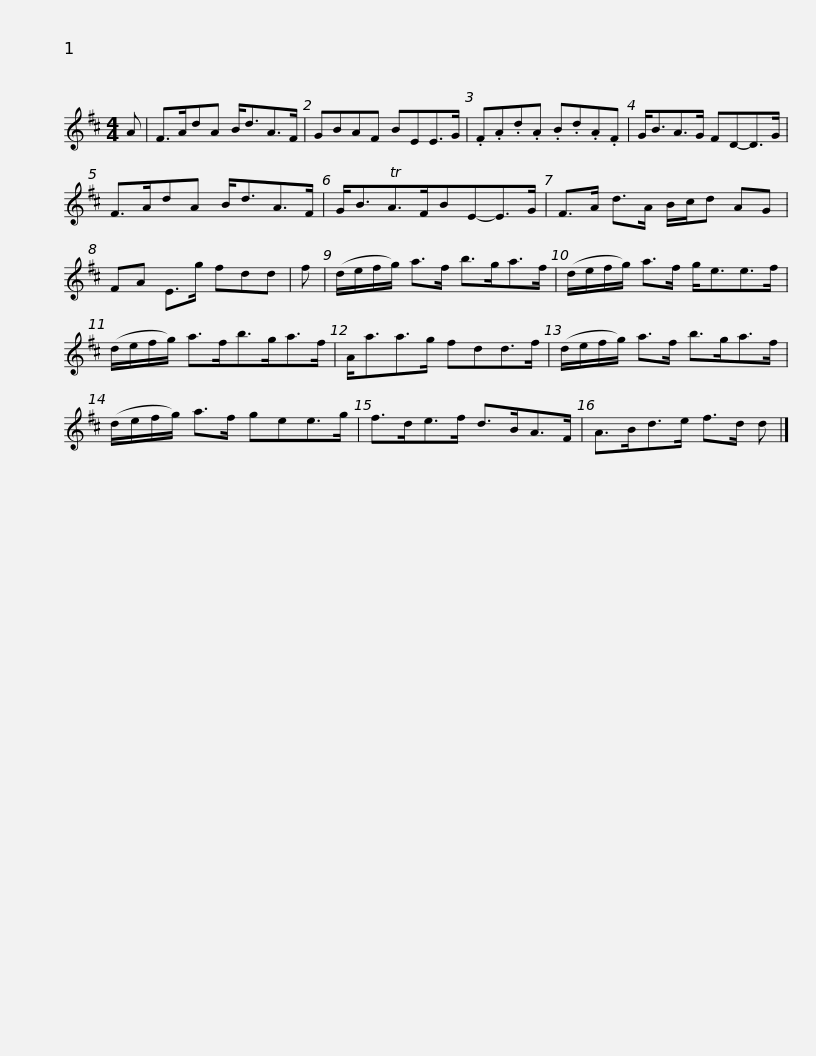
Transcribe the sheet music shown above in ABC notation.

X:1
L:1/8
M:4/4
I:linebreak $
K:D
V:1 treble
V:1
 A | F>AdA B<dA>F | GBAF BEE>G | .F.A.d.A .B.d.A.F | G<BA>G FD-D>G |$ %5
 F>AdA B<dA>F | G<BTA>FBE-E>G | F>A d>A B/c/d AG | FA E>g fdd | f |$ %10
 (d/e/f/g/) a>f b>ga>f | (d/e/f/g/) a>f g<ee>f | (d/e/f/g/) a>fb>ga>f | A<aa>g fdd>f |$ (d/e/f/g/) a>f b>ga>f | %15
 (d/e/f/g/) a>f gee>g | f>de>f d>BA>F | A>Bd>e f>d d |] %18
